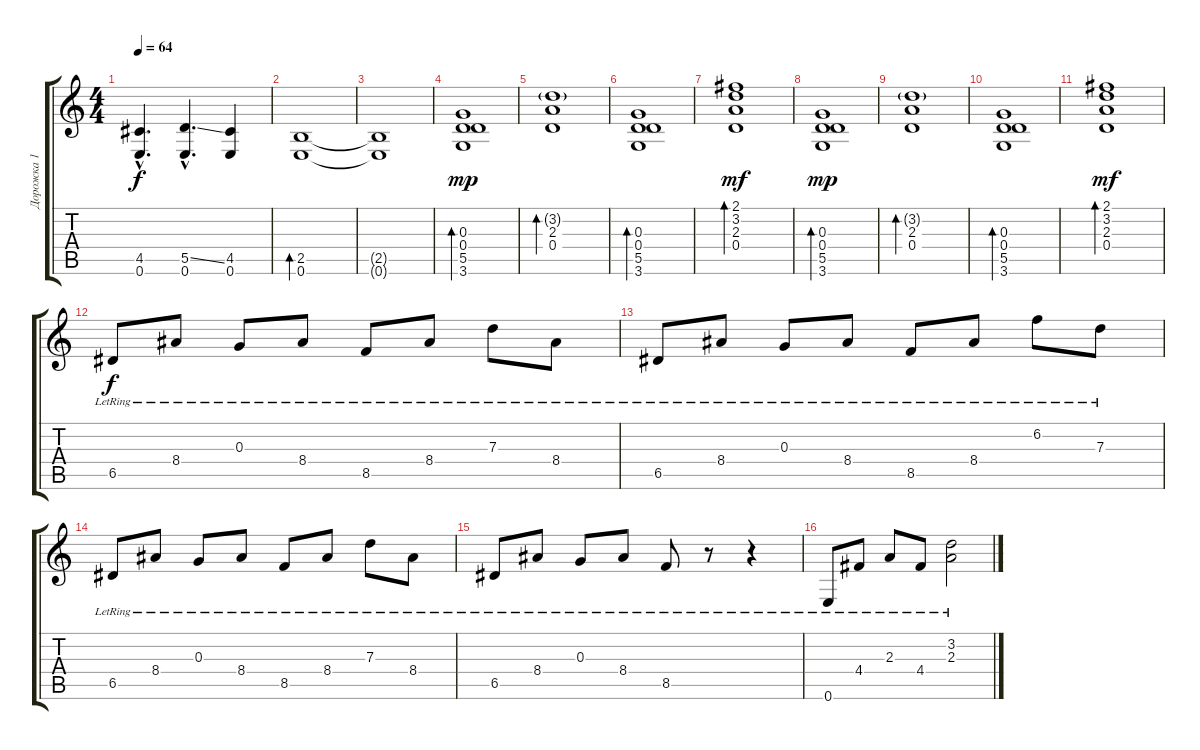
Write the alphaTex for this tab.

\track ("Дорожка 1" "Дорожка 1") {instrument electricguitarjazz}
\staff {score tabs}
\tuning (E4 B3 G3 D3 A2 E2) {hide}
\ts (4 4)
\tempo 64
\clef g2
\ks c
(4.5{hac} 0.6{hac}).4{d dy f} (5.5{ss hac} 0.6{hac}).4{d} (4.5 0.6).4 |
(2.5 0.6).1{bd 120} |
(2.5{t} 0.6{t}).1 |
\section ("" "")
(0.3 0.4 5.5 3.6).1{bd 120 dy mp} |
(3.2{g} 2.3 0.4).1{bd 120} |
(0.3 0.4 5.5 3.6).1{bd 120} |
(2.1 3.2 2.3 0.4).1{bd 120 dy mf} |
(0.3 0.4 5.5 3.6).1{bd 120 dy mp} |
(3.2{g} 2.3 0.4).1{bd 120} |
(0.3 0.4 5.5 3.6).1{bd 120} |
(2.1 3.2 2.3 0.4).1{bd 120 dy mf} |
\section ("" "")
6.5{lr}.8{dy f} 8.4{lr}.8 0.3{lr}.8 8.4{lr}.8 8.5{lr}.8 8.4{lr}.8 7.3{lr}.8 8.4{lr}.8 |
6.5{lr}.8 8.4{lr}.8 0.3{lr}.8 8.4{lr}.8 8.5{lr}.8 8.4{lr}.8 6.2{lr}.8 7.3{lr}.8 |
6.5{lr}.8 8.4{lr}.8 0.3{lr}.8 8.4{lr}.8 8.5{lr}.8 8.4{lr}.8 7.3{lr}.8 8.4{lr}.8 |
6.5{lr}.8 8.4{lr}.8 0.3{lr}.8 8.4{lr}.8 8.5{lr}.8 r.8 r.4 |
\section ("" "")
0.6{lr}.8 4.4{lr}.8 2.3{lr}.8 4.4{lr}.8 (3.2{lr} 2.3{lr}).2
